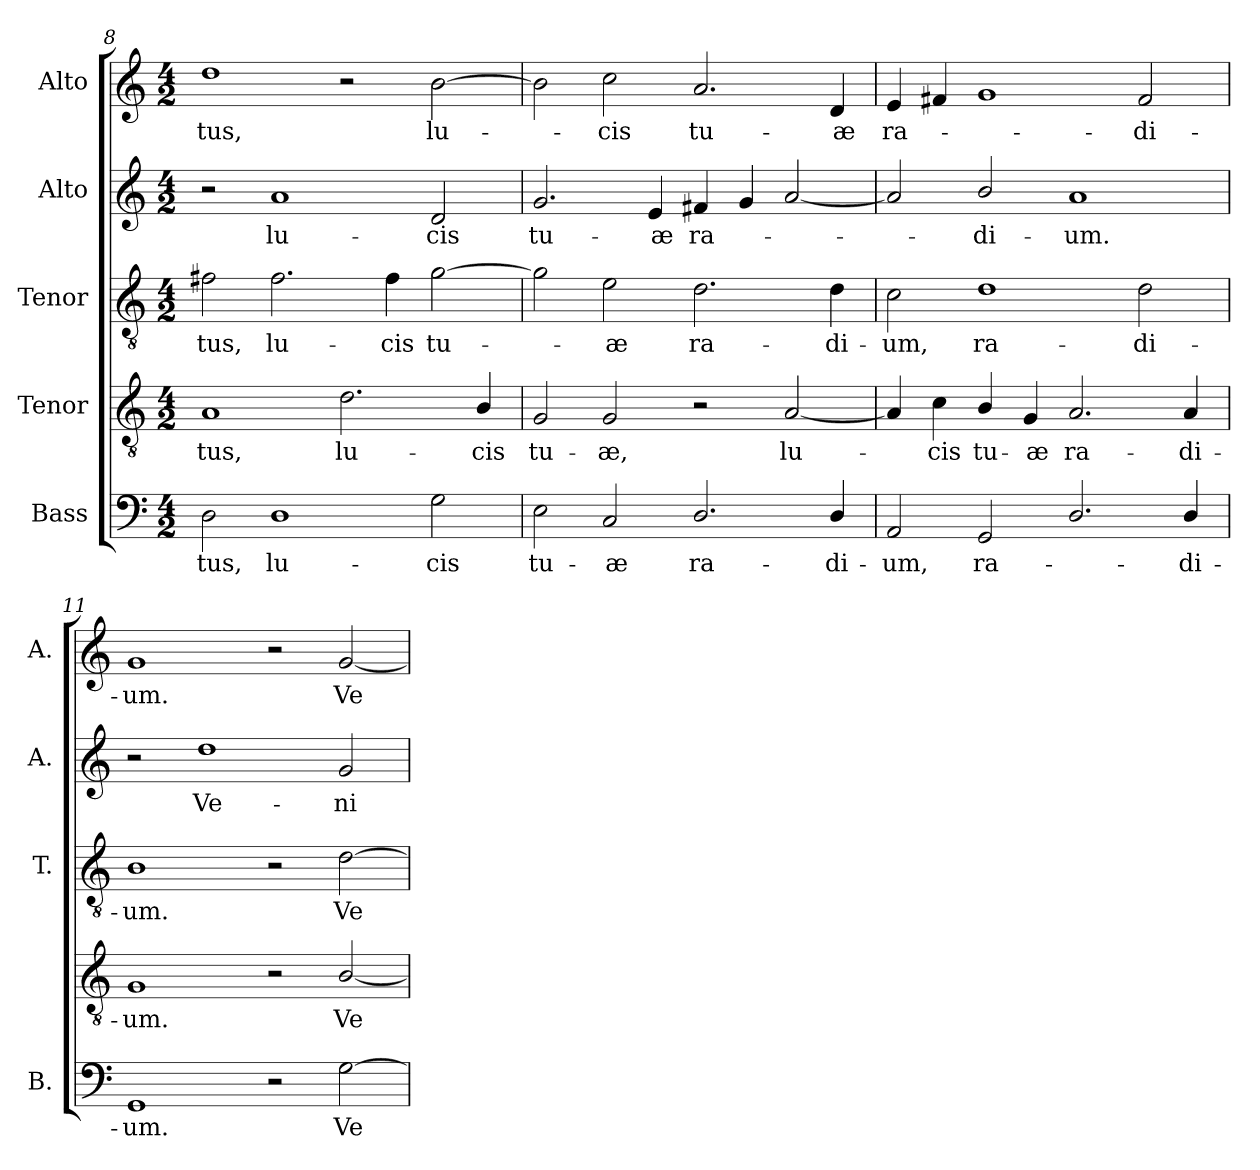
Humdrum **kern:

**kern	**text	**kern	**text	**kern	**text	**kern	**text	**kern	**text
*part5	*part5	*part4	*part4	*part3	*part3	*part2	*part2	*part1	*part1
*staff5	*staff5	*staff4	*staff4	*staff3	*staff3	*staff2	*staff2	*staff1	*staff1
*I"Bass	*	*I"Tenor	*	*I"Tenor	*	*I"Alto	*	*I"Alto	*
*I'B.	*	*	*	*I'T.	*	*I'A.	*	*I'A.	*
*clefF4	*	*clefGv2	*	*clefGv2	*	*clefG2	*	*clefG2	*
*	*	*ITrd7c12	*	*ITrd7c12	*	*	*	*	*
*k[]	*	*k[]	*	*k[]	*	*k[]	*	*k[]	*
*C:	*	*C:	*	*C:	*	*C:	*	*C:	*
*M4/2	*	*M4/2	*	*M4/2	*	*M4/2	*	*M4/2	*
=8	=8	=8	=8	=8	=8	=8	=8	=8	=8
!	!LO:LY:b:color=#000000	!	!	!	!	!	!	!	!
!	!	!	!LO:LY:b:color=#000000	!	!	!	!	!	!
!	!	!	!	!	!LO:LY:b:color=#000000	!	!	!	!
!	!	!	!	!	!	!	!	!	!LO:LY:b:color=#000000
2Di\	-tus,	1AAi	-tus,	2F#Xi\	-tus,	2r	.	1ddi	-tus,
!	!LO:LY:b:color=#000000	!	!	!	!	!	!	!	!
!	!	!	!	!	!LO:LY:b:color=#000000	!	!	!	!
!	!	!	!	!	!	!	!LO:LY:b:color=#000000	!	!
1Di	lu-	.	.	2.F#i\	lu-	1ai	lu-	.	.
!	!	!	!LO:LY:b:color=#000000	!	!	!	!	!	!
.	.	2.Di\	lu-	.	.	.	.	2r	.
!	!	!	!	!	!LO:LY:b:color=#000000	!	!	!	!
.	.	.	.	4F#i\	-cis	.	.	.	.
!	!LO:LY:b:color=#000000	!	!	!	!	!	!	!	!
!	!	!	!	!	!LO:LY:b:color=#000000	!	!	!	!
!	!	!	!	!	!	!	!LO:LY:b:color=#000000	!	!
!	!	!	!	!	!	!	!	!	!LO:LY:b:color=#000000
2Gi\	-cis	.	.	[2Gi\	tu-	2di/	-cis	[2bi\	lu-
!	!	!	!LO:LY:b:color=#000000	!	!	!	!	!	!
.	.	4BBi/	-cis	.	.	.	.	.	.
=9	=9	=9	=9	=9	=9	=9	=9	=9	=9
!	!LO:LY:b:color=#000000	!	!	!	!	!	!	!	!
!	!	!	!LO:LY:b:color=#000000	!	!	!	!	!	!
!	!	!	!	!	!	!	!LO:LY:b:color=#000000	!	!
2Ei\	tu-	2GGi/	tu-	2Gi\]	.	2.gi/	tu-	2bi\]	.
!	!LO:LY:b:color=#000000	!	!	!	!	!	!	!	!
!	!	!	!LO:LY:b:color=#000000	!	!	!	!	!	!
!	!	!	!	!	!LO:LY:b:color=#000000	!	!	!	!
!	!	!	!	!	!	!	!	!	!LO:LY:b:color=#000000
2Ci/	-æ	2GGi/	-æ,	2Ei\	-æ	.	.	2cci\	-cis
!	!	!	!	!	!	!	!LO:LY:b:color=#000000	!	!
.	.	.	.	.	.	4ei/	-æ	.	.
!	!LO:LY:b:color=#000000	!	!	!	!	!	!	!	!
!	!	!	!	!	!LO:LY:b:color=#000000	!	!	!	!
!	!	!	!	!	!	!	!LO:LY:b:color=#000000	!	!
!	!	!	!	!	!	!	!	!	!LO:LY:b:color=#000000
2.Di/	ra-	2r	.	2.Di\	ra-	4f#Xi/	ra-	2.ai/	tu-
.	.	.	.	.	.	4gi/	.	.	.
!	!	!	!LO:LY:b:color=#000000	!	!	!	!	!	!
.	.	[2AAi/	lu-	.	.	[2ai/	.	.	.
!	!LO:LY:b:color=#000000	!	!	!	!	!	!	!	!
!	!	!	!	!	!LO:LY:b:color=#000000	!	!	!	!
!	!	!	!	!	!	!	!	!	!LO:LY:b:color=#000000
4Di/	-di-	.	.	4Di\	-di-	.	.	4di/	-æ
!!LO:LB:g=z
=10	=10	=10	=10	=10	=10	=10	=10	=10	=10
!	!LO:LY:b:color=#000000	!	!	!	!	!	!	!	!
!	!	!	!	!	!LO:LY:b:color=#000000	!	!	!	!
!	!	!	!	!	!	!	!	!	!LO:LY:b:color=#000000
2AAi/	-um,	4AAi/]	.	2Ci\	-um,	2ai/]	.	4ei/	ra-
!	!	!	!LO:LY:b:color=#000000	!	!	!	!	!	!
.	.	4Ci\	-cis	.	.	.	.	4f#Xi/	.
!	!LO:LY:b:color=#000000	!	!	!	!	!	!	!	!
!	!	!	!LO:LY:b:color=#000000	!	!	!	!	!	!
!	!	!	!	!	!LO:LY:b:color=#000000	!	!	!	!
!	!	!	!	!	!	!	!LO:LY:b:color=#000000	!	!
2GGi/	ra-	4BBi/	tu-	1Di	ra-	2bi/	-di-	1gi	.
!	!	!	!LO:LY:b:color=#000000	!	!	!	!	!	!
.	.	4GGi/	-æ	.	.	.	.	.	.
!	!	!	!LO:LY:b:color=#000000	!	!	!	!	!	!
!	!	!	!	!	!	!	!LO:LY:b:color=#000000	!	!
2.Di/	.	2.AAi/	ra-	.	.	1ai	-um.	.	.
!	!	!	!	!	!LO:LY:b:color=#000000	!	!	!	!
!	!	!	!	!	!	!	!	!	!LO:LY:b:color=#000000
.	.	.	.	2Di\	-di-	.	.	2f#i/	-di-
!	!LO:LY:b:color=#000000	!	!	!	!	!	!	!	!
!	!	!	!LO:LY:b:color=#000000	!	!	!	!	!	!
4Di/	-di-	4AAi/	-di-	.	.	.	.	.	.
=11	=11	=11	=11	=11	=11	=11	=11	=11	=11
!	!LO:LY:b:color=#000000	!	!	!	!	!	!	!	!
!	!	!	!LO:LY:b:color=#000000	!	!	!	!	!	!
!	!	!	!	!	!LO:LY:b:color=#000000	!	!	!	!
!	!	!	!	!	!	!	!	!	!LO:LY:b:color=#000000
1GGi	-um.	1GGi	-um.	1BBi	-um.	2r	.	1gi	-um.
!	!	!	!	!	!	!	!LO:LY:b:color=#000000	!	!
.	.	.	.	.	.	1ddi	Ve-	.	.
2r	.	2r	.	2r	.	.	.	2r	.
!	!LO:LY:b:color=#000000	!	!	!	!	!	!	!	!
!	!	!	!LO:LY:b:color=#000000	!	!	!	!	!	!
!	!	!	!	!	!LO:LY:b:color=#000000	!	!	!	!
!	!	!	!	!	!	!	!LO:LY:b:color=#000000	!	!
!	!	!	!	!	!	!	!	!	!LO:LY:b:color=#000000
[2Gi\	Ve-	[2BBi/	Ve-	[2Di\	Ve-	2gi/	-ni	[2gi/	Ve-
=	=	=	=	=	=	=	=	=	=
*-	*-	*-	*-	*-	*-	*-	*-	*-	*-
